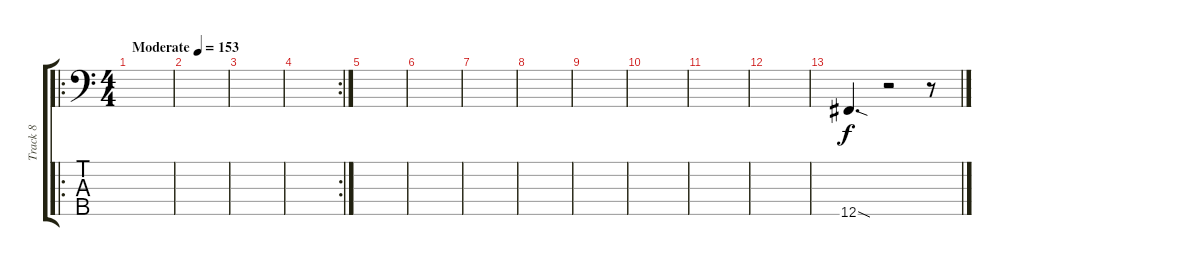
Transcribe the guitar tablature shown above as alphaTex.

\track ("Track 8" "Track 8") {instrument fretlessbass}
\staff {score tabs}
\tuning (E2 B1 Gb1 Db1 Gb0) {hide}
\ro
\ts (4 4)
\tempo (153 "Moderate")
\clef f4
\ks c
|
|
|
\rc 2
|
|
|
|
|
|
|
|
|
12.5{sod}.4{d} r.2 r.8
